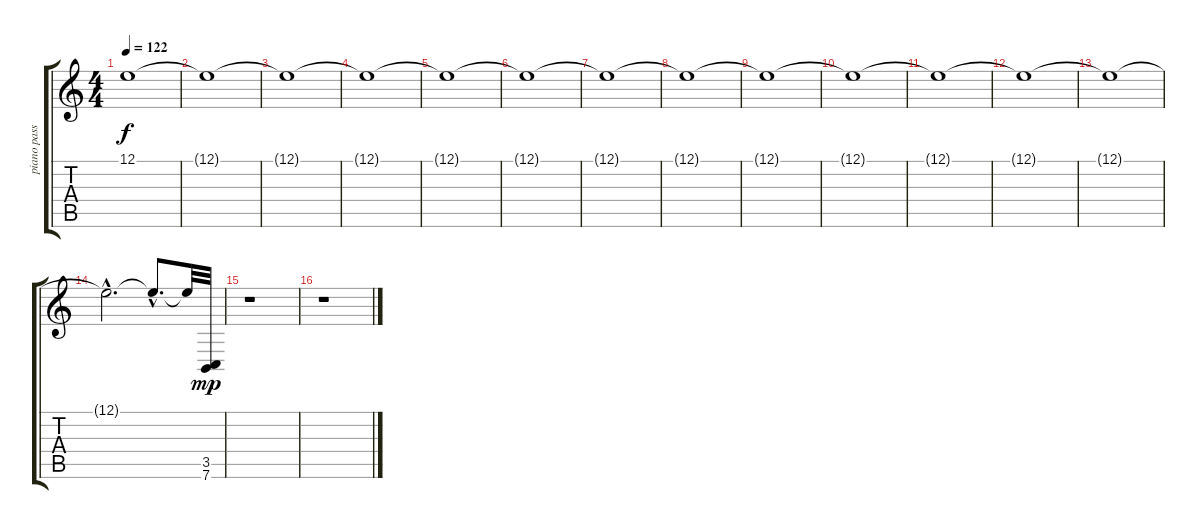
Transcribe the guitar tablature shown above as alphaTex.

\track ("piano passage" "piano pass") {instrument brightacousticpiano}
\staff {score tabs}
\tuning (E4 B3 G3 D3 A2 E2) {hide}
\ts (4 4)
\tempo 122
\clef g2
\ks c
12.1{t}.1{dy f} |
12.1{t}.1 |
12.1{t}.1 |
12.1{t}.1 |
12.1{t}.1 |
12.1{t}.1 |
12.1{t}.1 |
12.1{t}.1 |
12.1{t}.1 |
12.1{t}.1 |
12.1{t}.1 |
12.1{t}.1 |
12.1{t}.1 |
12.1{hac t}.2{d} 12.1{hac t}.8{d} 12.1{t}.32 (3.5 7.6).32{dy mp} |
r.1 |
r.1
